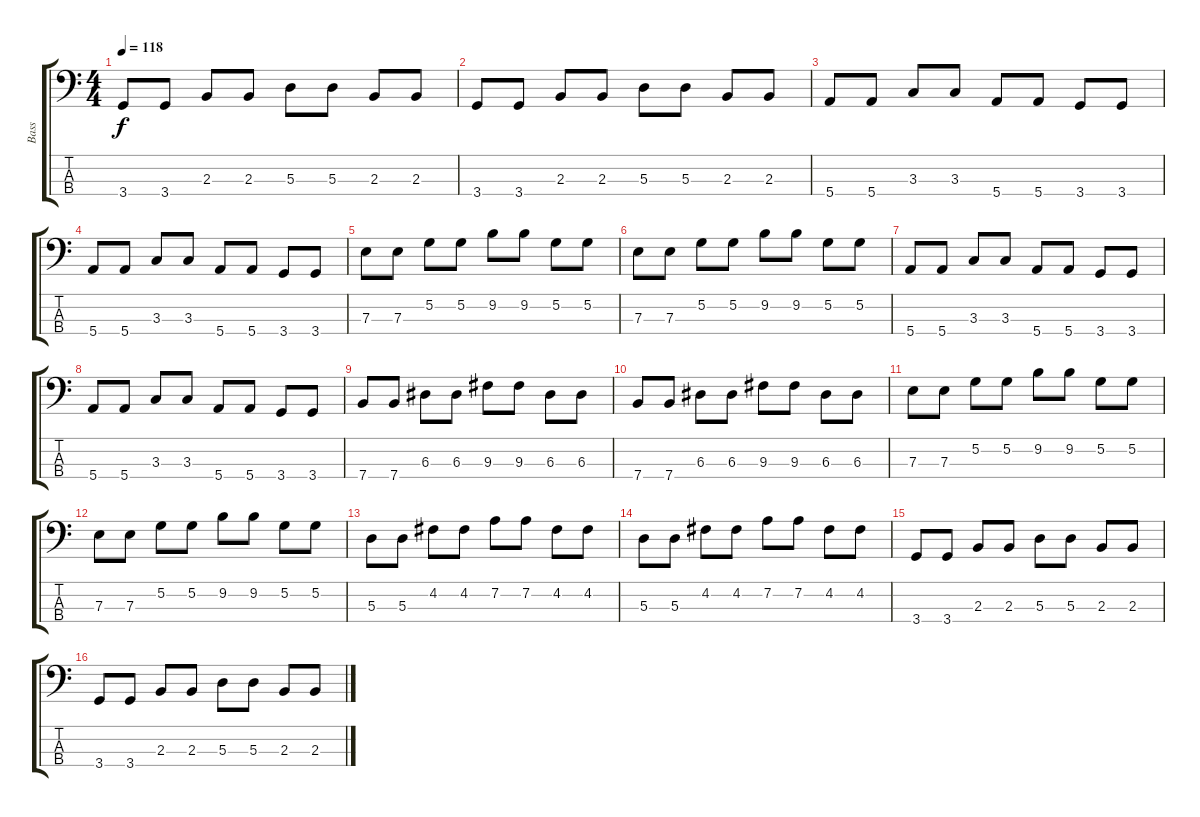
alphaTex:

\track ("Bass" "Bass") {instrument electricbassfinger}
\staff {score tabs}
\tuning (G2 D2 A1 E1) {hide}
\ts (4 4)
\tempo 118
\clef f4
\ks c
3.4.8{dy f} 3.4.8 2.3.8 2.3.8 5.3.8 5.3.8 2.3.8 2.3.8 |
3.4.8 3.4.8 2.3.8 2.3.8 5.3.8 5.3.8 2.3.8 2.3.8 |
5.4.8 5.4.8 3.3.8 3.3.8 5.4.8 5.4.8 3.4.8 3.4.8 |
5.4.8 5.4.8 3.3.8 3.3.8 5.4.8 5.4.8 3.4.8 3.4.8 |
7.3.8 7.3.8 5.2.8 5.2.8 9.2.8 9.2.8 5.2.8 5.2.8 |
7.3.8 7.3.8 5.2.8 5.2.8 9.2.8 9.2.8 5.2.8 5.2.8 |
5.4.8 5.4.8 3.3.8 3.3.8 5.4.8 5.4.8 3.4.8 3.4.8 |
5.4.8 5.4.8 3.3.8 3.3.8 5.4.8 5.4.8 3.4.8 3.4.8 |
7.4.8 7.4.8 6.3.8 6.3.8 9.3.8 9.3.8 6.3.8 6.3.8 |
7.4.8 7.4.8 6.3.8 6.3.8 9.3.8 9.3.8 6.3.8 6.3.8 |
7.3.8 7.3.8 5.2.8 5.2.8 9.2.8 9.2.8 5.2.8 5.2.8 |
7.3.8 7.3.8 5.2.8 5.2.8 9.2.8 9.2.8 5.2.8 5.2.8 |
5.3.8 5.3.8 4.2.8 4.2.8 7.2.8 7.2.8 4.2.8 4.2.8 |
5.3.8 5.3.8 4.2.8 4.2.8 7.2.8 7.2.8 4.2.8 4.2.8 |
3.4.8 3.4.8 2.3.8 2.3.8 5.3.8 5.3.8 2.3.8 2.3.8 |
3.4.8 3.4.8 2.3.8 2.3.8 5.3.8 5.3.8 2.3.8 2.3.8
